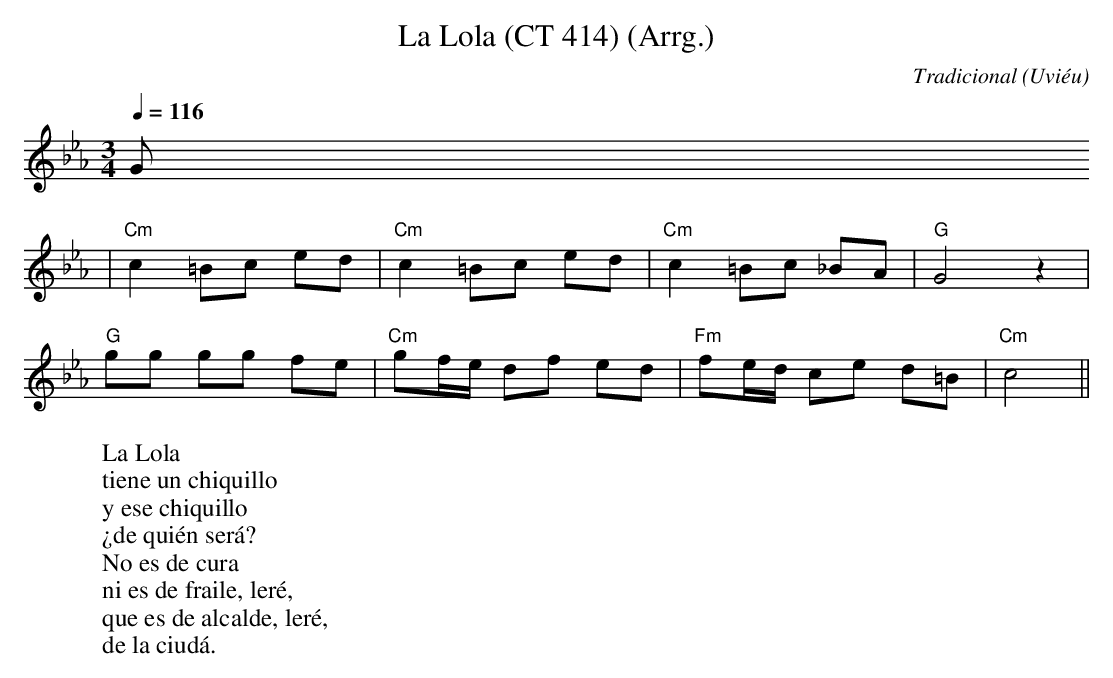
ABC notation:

X:1
T:La Lola (CT 414) (Arrg.)
C:Tradicional
O:Uviéu
M:3/4
L:1/8
Q:1/4=116
W:La Lola
W:tiene un chiquillo
W:y ese chiquillo
W:¿de quién será?
W:No es de cura
W:ni es de fraile, leré,
W:que es de alcalde, leré,
W:de la ciudá.
K:Cm
G
|"Cm"c2 =Bc ed|"Cm"c2 =Bc ed|"Cm"c2 =Bc _BA|"G"G4 z2|
"G"gg gg fe|"Cm"gf/e/ df ed|"Fm"fe/d/ ce d=B|"Cm"c4 ||
